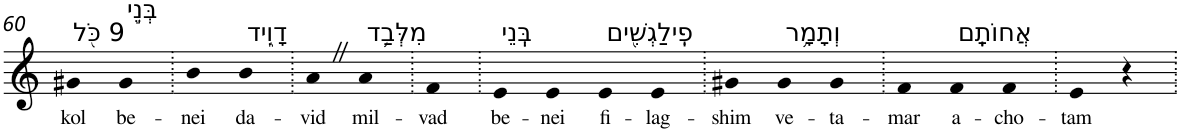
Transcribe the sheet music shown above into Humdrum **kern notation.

**kern	**text
*part1	*part1
*staff1	*staff1
*I"Piano	*
*I'Pno	*
!!LO:PB:g=z
*clefG2	*
*k[]	*
=60	=60
!LO:TX:a:t=9 כֹּ֖ל	!
!	!LO:LY:b
4g#X	kol
!LO:TX:a:t=בְּנֵ֣י	!
!	!LO:LY:b
4g#	be-
=61.	=61.
!	!LO:LY:b
4b	-nei
!LO:TX:a:t=דָוִ֑יד	!
!	!LO:LY:b
4b	da-
=62.	=62.
!	!LO:LY:b
4aZ	-vid
!LO:TX:a:t=מִלְּבַ֥ד	!
!	!LO:LY:b
4a	mil-
=63.	=63.
!	!LO:LY:b
4f	-vad
=64.	=64.
!LO:TX:a:t=בְּֽנֵי	!
!	!LO:LY:b
4e	be-
!	!LO:LY:b
4e	-nei
!LO:TX:a:t=פִֽילַגְשִׁ֖ים	!
!	!LO:LY:b
4e	fi-
!	!LO:LY:b
4e	-lag-
=65.	=65.
!	!LO:LY:b
4g#X	-shim
!LO:TX:a:t=וְתָמָ֥ר	!
!	!LO:LY:b
4g#	ve-
!	!LO:LY:b
4g#	-ta-
=66.	=66.
!	!LO:LY:b
4f	-mar
!LO:TX:a:t=אֲחוֹתָֽם	!
!	!LO:LY:b
4f	a-
!	!LO:LY:b
4f	-cho-
=67.	=67.
!	!LO:LY:b
4e	-tam
4r	.
=.	=.
*-	*-
